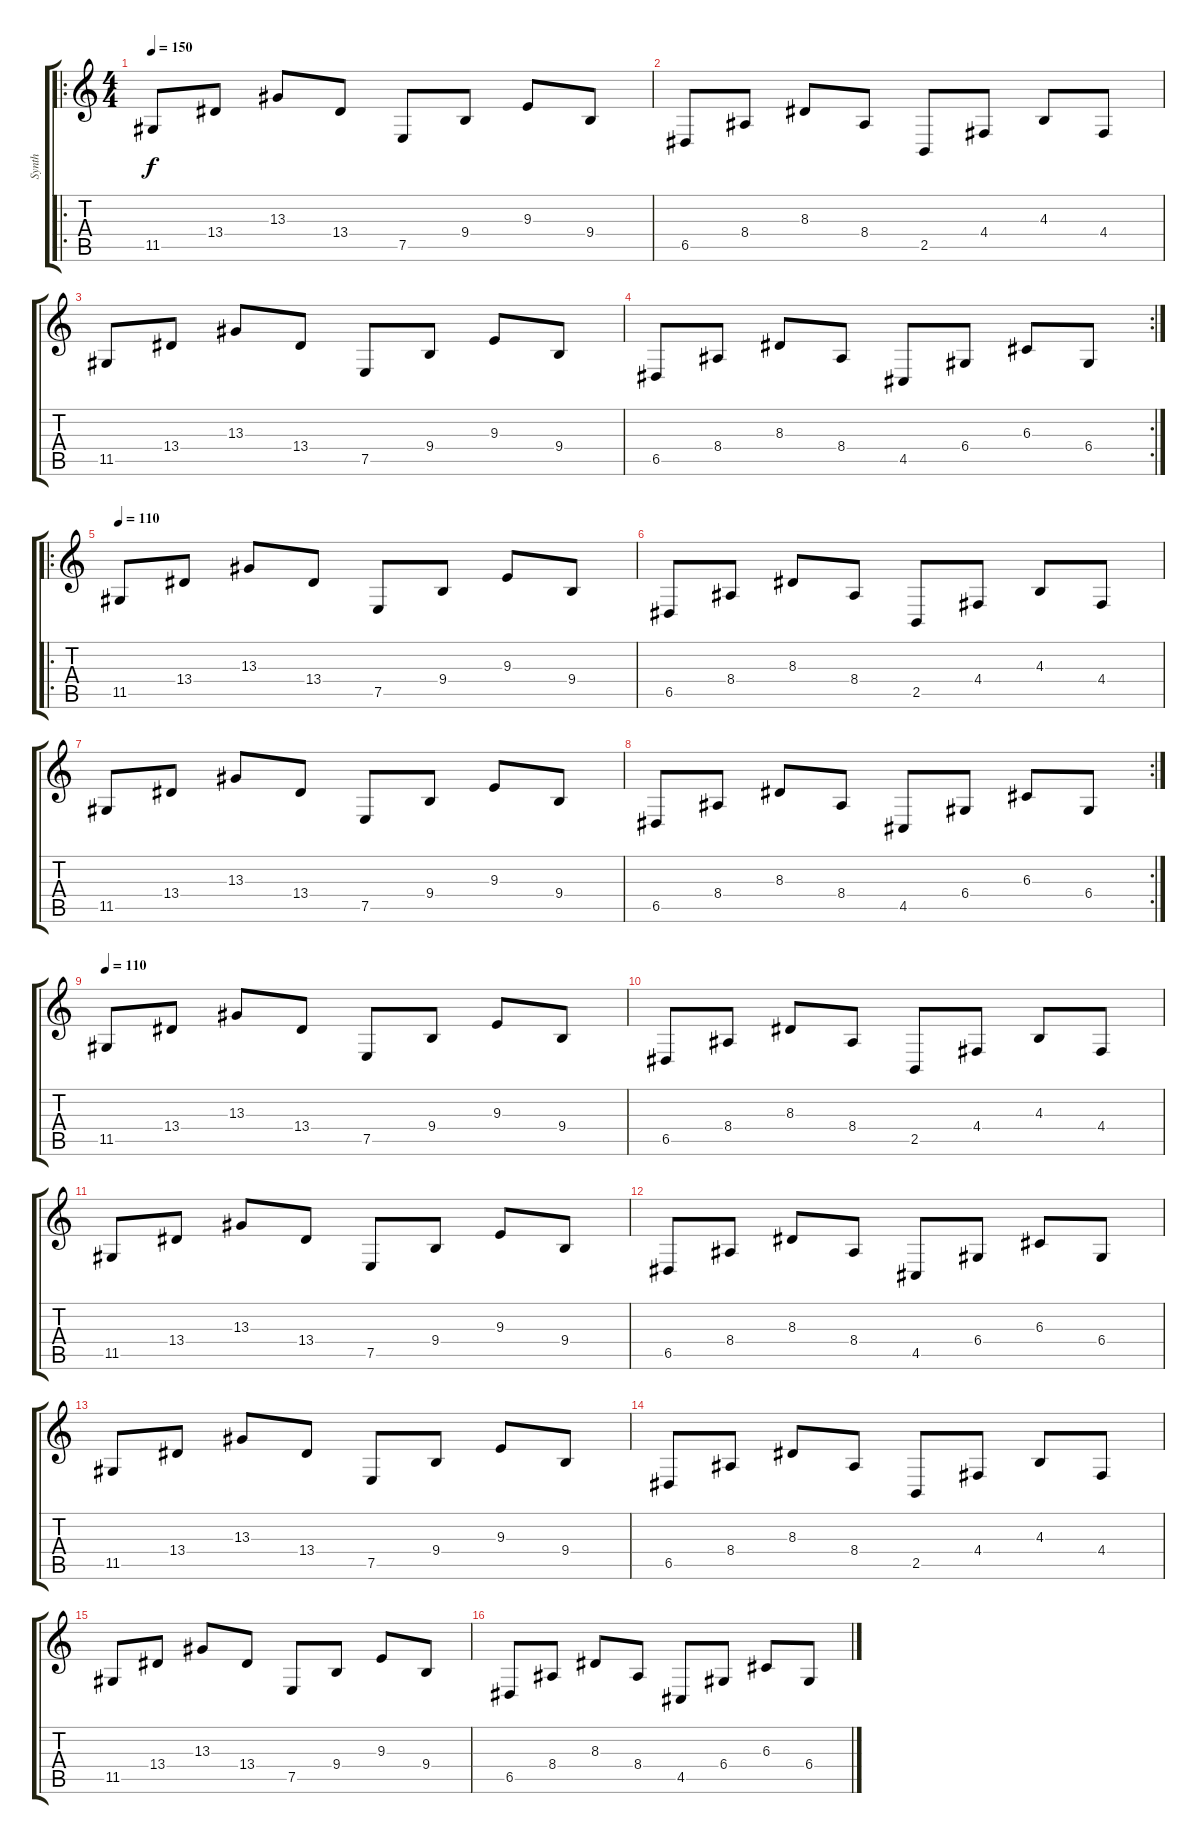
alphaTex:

\track ("Synth" "Synth") {instrument stringensemble1}
\staff {score tabs}
\tuning (E4 B3 G3 D3 A2 E2) {hide}
\ro
\ts (4 4)
\tempo 150
\tempo 110
\tempo 150
\clef g2
\ks c
11.5.8{dy f instrument stringensemble1} 13.4.8 13.3.8 13.4.8 7.5.8 9.4.8 9.3.8 9.4.8 |
6.5.8 8.4.8 8.3.8 8.4.8 2.5.8 4.4.8 4.3.8 4.4.8 |
11.5.8 13.4.8 13.3.8 13.4.8 7.5.8 9.4.8 9.3.8 9.4.8 |
\rc 2
6.5.8 8.4.8 8.3.8 8.4.8 4.5.8 6.4.8 6.3.8 6.4.8 |
\ro
\tempo 110
11.5.8 13.4.8 13.3.8 13.4.8 7.5.8 9.4.8 9.3.8 9.4.8 |
6.5.8 8.4.8 8.3.8 8.4.8 2.5.8 4.4.8 4.3.8 4.4.8 |
11.5.8 13.4.8 13.3.8 13.4.8 7.5.8 9.4.8 9.3.8 9.4.8 |
\rc 2
6.5.8 8.4.8 8.3.8 8.4.8 4.5.8 6.4.8 6.3.8 6.4.8 |
\tempo 110
11.5.8 13.4.8 13.3.8 13.4.8 7.5.8 9.4.8 9.3.8 9.4.8 |
6.5.8 8.4.8 8.3.8 8.4.8 2.5.8 4.4.8 4.3.8 4.4.8 |
11.5.8 13.4.8 13.3.8 13.4.8 7.5.8 9.4.8 9.3.8 9.4.8 |
6.5.8 8.4.8 8.3.8 8.4.8 4.5.8 6.4.8 6.3.8 6.4.8 |
11.5.8 13.4.8 13.3.8 13.4.8 7.5.8 9.4.8 9.3.8 9.4.8 |
6.5.8 8.4.8 8.3.8 8.4.8 2.5.8 4.4.8 4.3.8 4.4.8 |
11.5.8 13.4.8 13.3.8 13.4.8 7.5.8 9.4.8 9.3.8 9.4.8 |
6.5.8 8.4.8 8.3.8 8.4.8 4.5.8 6.4.8 6.3.8 6.4.8
